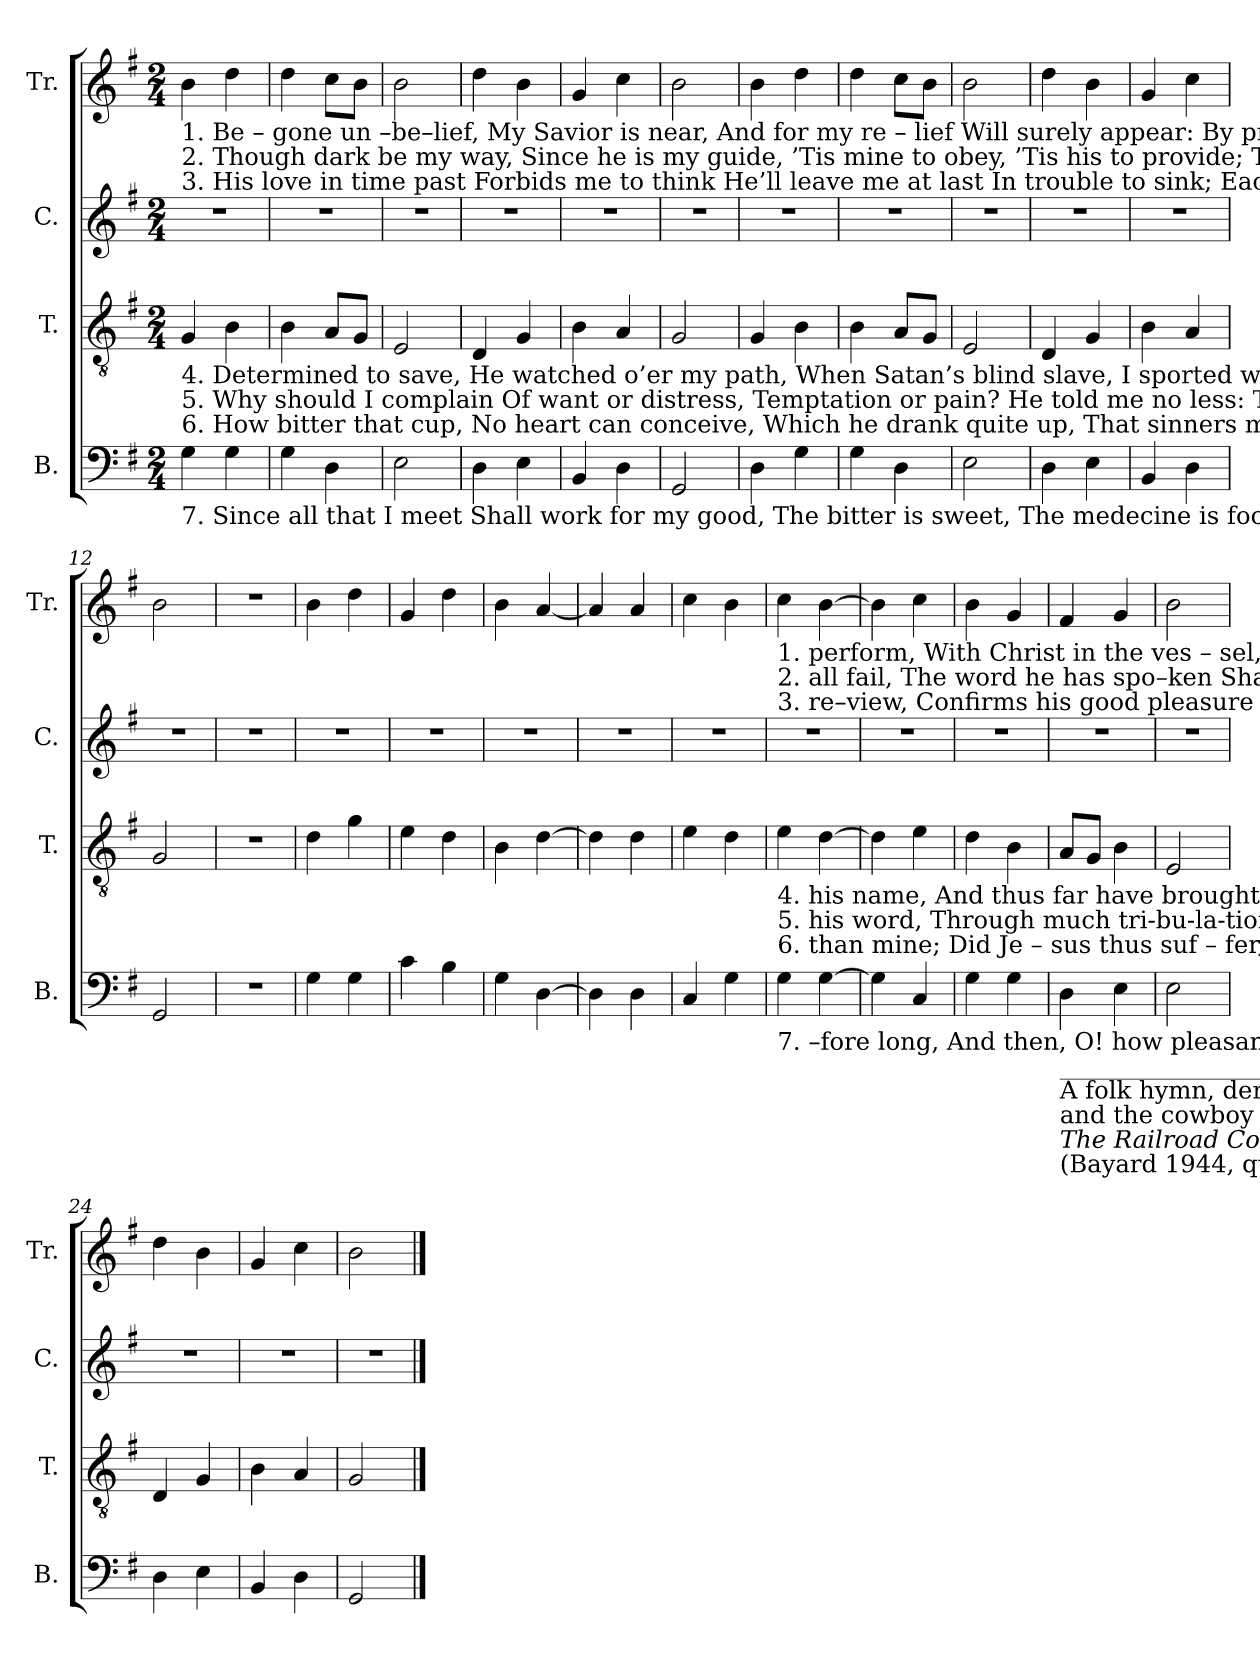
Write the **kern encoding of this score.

**kern	**kern	**kern	**kern
*part4	*part3	*part2	*part1
*staff4	*staff3	*staff2	*staff1
*I"B.	*I"T.	*I"C.	*I"Tr.
*I'B.	*I'T.	*I'C.	*I'Tr.
*clefF4	*clefGv2	*clefG2	*clefG2
*k[f#]	*k[f#]	*k[f#]	*k[f#]
*M2/4	*M2/4	*M2/4	*M2/4
*MM120	*MM120	*MM120	*MM120
=1	=1	=1	=1
!	!	!	!LO:TX:b:t=1. Be – gone  un –be–lief,   My  Savior is near,   And  for  my  re – lief     Will  surely appear&colon;             By prayer let me wrestle,      And he wilt
!	!	!	!LO:TX:b:t=2. Though dark be my way,  Since he is my guide,  ’Tis  mine  to  obey,   ’Tis his to provide;         Though cisterns be broken,  And creatures
!	!	!	!LO:TX:b:t=3. His   love  in  time   past   Forbids me to think   He’ll leave me at last     In trouble to sink;            Each sweet E–be–ne–zer         I  have  in
!	!LO:TX:b:t=4.  Determined to save,  He watched o’er my path,  When Satan’s blind slave,  I sported with death; And can he have taught me  To trust in	!	!
!	!LO:TX:b:t=5.  Why should I complain  Of want or distress,  Temptation or pain?   He told me no less&colon;               The  heirs  of  sal–va–tion,  I know from	!	!
!	!LO:TX:b:t=6. How bitter that cup,  No heart can conceive, Which he drank quite up, That sinners might live! His way was much rougher,  And darker	!	!
!LO:TX:b:t=7. Since all that I meet   Shall  work for my good,   The bitter    is     sweet,  The medecine is food;     Though painful at present, Wilt cease be–	!	!	!
4G\	4G/	2r	4b\
4G\	4B\	.	4dd\
=2	=2	=2	=2
4G\	4B\	2r	4dd\
4D\	8A/L	.	8cc\L
.	8G/J	.	8b\J
=3	=3	=3	=3
2E\	2E/	2r	2b\
=4	=4	=4	=4
4D\	4D/	2r	4dd\
4E\	4G/	.	4b\
=5	=5	=5	=5
4BB/	4B\	2r	4g/
4D\	4A/	.	4cc\
=6	=6	=6	=6
2GG/	2G/	2r	2b\
=7	=7	=7	=7
4D\	4G/	2r	4b\
4G\	4B\	.	4dd\
=8	=8	=8	=8
4G\	4B\	2r	4dd\
4D\	8A/L	.	8cc\L
.	8G/J	.	8b\J
=9	=9	=9	=9
2E\	2E/	2r	2b\
=10	=10	=10	=10
4D\	4D/	2r	4dd\
4E\	4G/	.	4b\
=11	=11	=11	=11
4BB/	4B\	2r	4g/
4D\	4A/	.	4cc\
=12	=12	=12	=12
2GG/	2G/	2r	2b\
=13	=13	=13	=13
2r	2r	2r	2r
=14	=14	=14	=14
4G\	4d\	2r	4b\
4G\	4g\	.	4dd\
=15	=15	=15	=15
4c\	4e\	2r	4g/
4B\	4d\	.	4dd\
=16	=16	=16	=16
4G\	4B\	2r	4b\
[4D\	[4d\	.	[4a/
=17	=17	=17	=17
4D\]	4d\]	2r	4a/]
4D\	4d\	.	4a/
=18	=18	=18	=18
4C/	4e\	2r	4cc\
4G\	4d\	.	4b\
!!LO:LB:g=z
=19	=19	=19	=19
!	!	!	!LO:TX:b:t=1. perform,      With  Christ  in  the  ves – sel,     I  smile  at  the  storm.
!	!	!	!LO:TX:b:t=2.  all    fail,        The    word   he  has  spo–ken    Shall  sure–ly pre–vail.
!	!	!	!LO:TX:b:t=3. re–view,       Confirms his good pleasure  To help me quite through.
!	!LO:TX:b:t=4.  his  name,  And thus far have brought me,   To  put  me  to  shame?	!	!
!	!LO:TX:b:t=5.  his  word,  Through  much  tri-bu-la-tion   Must follow their Lord.	!	!
!	!LO:TX:b:t=6. than mine;   Did  Je – sus  thus  suf – fer,       And  shall  I  re – pine?	!	!
!LO:TX:b:t=7. –fore long,   And  then,  O!  how pleasant,   The  conqueror’s  song!	!	!	!
4G\	4e\	2r	4cc\
[4G\	[4d\	.	[4b\
=20	=20	=20	=20
4G\]	4d\]	2r	4b\]
4C/	4e\	.	4cc\
=21	=21	=21	=21
4G\	4d\	2r	4b\
4G\	4B\	.	4g/
=22	=22	=22	=22
!LO:TX:b:t=__________________________________________________	!	!	!
!LO:TX:b:t=A folk hymn, derived from several Scottish, Irish, and English folk songs,	!	!	!
!LO:TX:b:t=and the cowboy song	!	!	!
!LO:TX:b:i:t=The Railroad Corral	!	!	!
!LO:TX:b:t=(Bayard 1944, quoted in Jackson 1952, no. 150).	!	!	!
4D\	8A/L	2r	4f#/
.	8G/J	.	.
4E\	4B\	.	4g/
=23	=23	=23	=23
2E\	2E/	2r	2b\
=24	=24	=24	=24
4D\	4D/	2r	4dd\
4E\	4G/	.	4b\
=25	=25	=25	=25
4BB/	4B\	2r	4g/
4D\	4A/	.	4cc\
=26	=26	=26	=26
2GG/	2G/	2r	2b\
==	==	==	==
*-	*-	*-	*-
